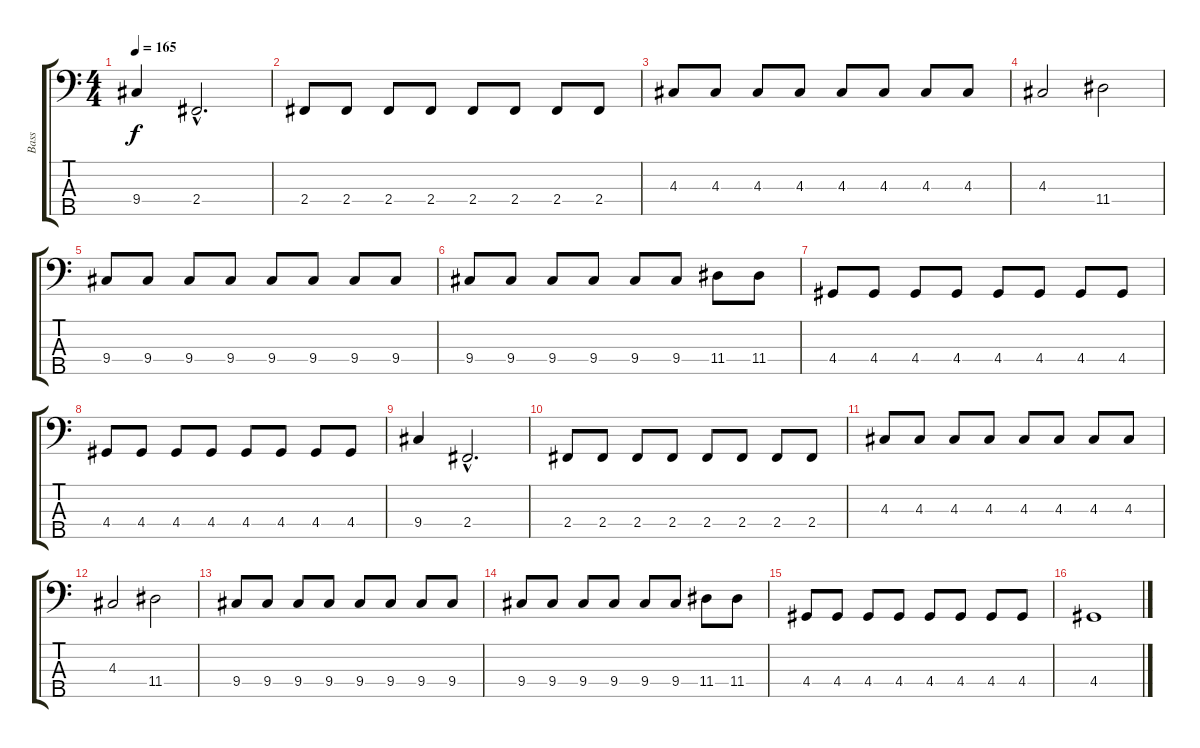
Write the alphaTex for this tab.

\track ("Bass" "Bass") {instrument electricbassfinger}
\staff {score tabs}
\tuning (G2 D2 A1 E1 B0) {hide}
\ts (4 4)
\tempo 165
\clef f4
\ks c
9.4.4{dy f} 2.4{hac}.2{d} |
2.4.8 2.4.8 2.4.8 2.4.8 2.4.8 2.4.8 2.4.8 2.4.8 |
4.3.8 4.3.8 4.3.8 4.3.8 4.3.8 4.3.8 4.3.8 4.3.8 |
4.3.2 11.4.2 |
9.4.8 9.4.8 9.4.8 9.4.8 9.4.8 9.4.8 9.4.8 9.4.8 |
9.4.8 9.4.8 9.4.8 9.4.8 9.4.8 9.4.8 11.4.8 11.4.8 |
4.4.8 4.4.8 4.4.8 4.4.8 4.4.8 4.4.8 4.4.8 4.4.8 |
4.4.8 4.4.8 4.4.8 4.4.8 4.4.8 4.4.8 4.4.8 4.4.8 |
9.4.4 2.4{hac}.2{d} |
2.4.8 2.4.8 2.4.8 2.4.8 2.4.8 2.4.8 2.4.8 2.4.8 |
4.3.8 4.3.8 4.3.8 4.3.8 4.3.8 4.3.8 4.3.8 4.3.8 |
4.3.2 11.4.2 |
9.4.8 9.4.8 9.4.8 9.4.8 9.4.8 9.4.8 9.4.8 9.4.8 |
9.4.8 9.4.8 9.4.8 9.4.8 9.4.8 9.4.8 11.4.8 11.4.8 |
4.4.8 4.4.8 4.4.8 4.4.8 4.4.8 4.4.8 4.4.8 4.4.8 |
4.4.1
